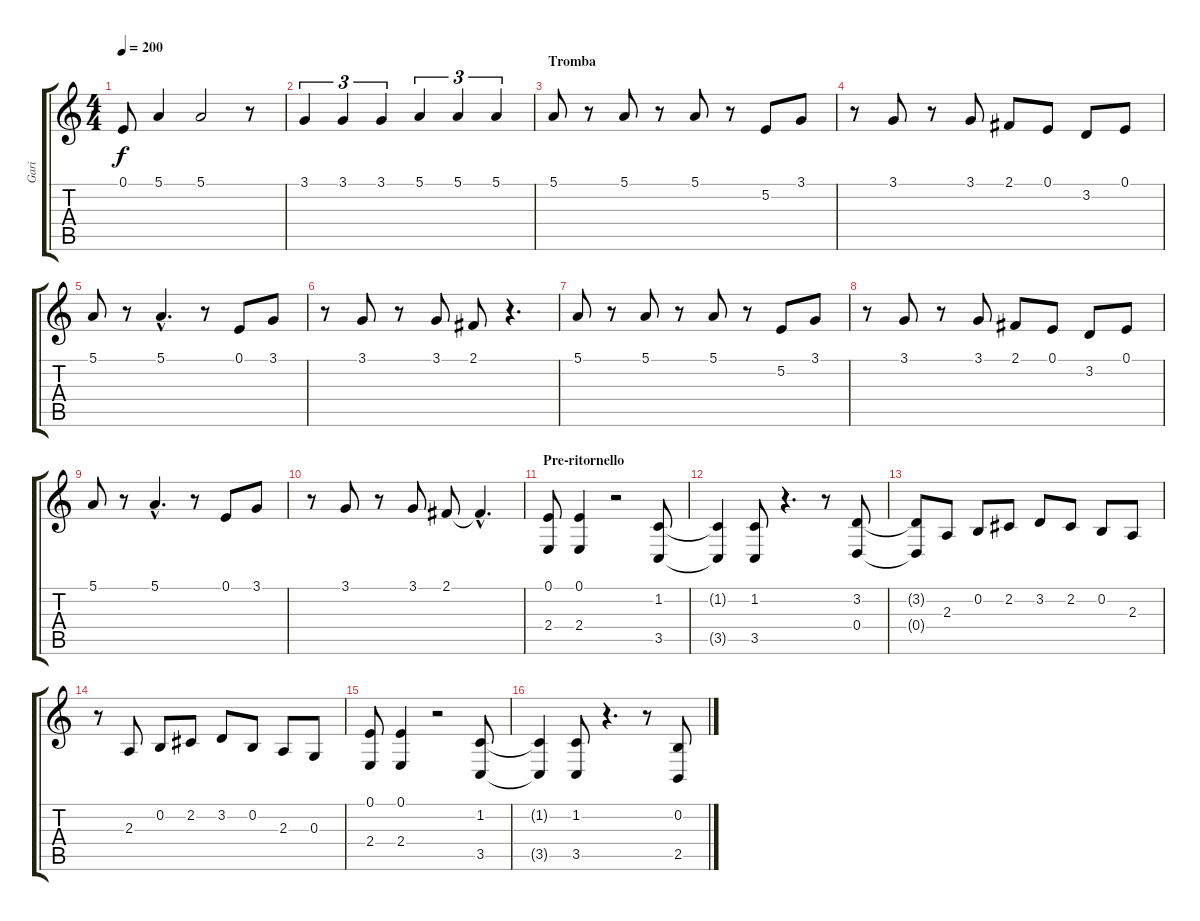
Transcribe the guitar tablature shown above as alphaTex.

\track ("Gari" "Gari") {instrument trombone}
\staff {score tabs}
\tuning (E4 B3 G3 D3 A2 E2) {hide}
\ts (4 4)
\tempo 200
\clef g2
\ks c
0.1.8{dy f} 5.1.4 5.1.2 r.8 |
3.1.4{tu (3 2)} 3.1.4{tu (3 2)} 3.1.4{tu (3 2)} 5.1.4{tu (3 2)} 5.1.4{tu (3 2)} 5.1.4{tu (3 2)} |
\section ("" "Tromba")
5.1.8 r.8 5.1.8 r.8 5.1.8 r.8 5.2.8 3.1.8 |
r.8 3.1.8 r.8 3.1.8 2.1.8 0.1.8 3.2.8 0.1.8 |
5.1.8 r.8 5.1{hac}.4{d} r.8 0.1.8 3.1.8 |
r.8 3.1.8 r.8 3.1.8 2.1.8 r.4{d} |
5.1.8 r.8 5.1.8 r.8 5.1.8 r.8 5.2.8 3.1.8 |
r.8 3.1.8 r.8 3.1.8 2.1.8 0.1.8 3.2.8 0.1.8 |
5.1.8 r.8 5.1{hac}.4{d} r.8 0.1.8 3.1.8 |
r.8 3.1.8 r.8 3.1.8 2.1.8 2.1{hac t}.4{d} |
\section ("" "Pre-ritornello")
(0.1 2.4).8 (0.1 2.4).4 r.2 (1.2 3.5).8 |
(1.2{t} 3.5{t}).4 (1.2 3.5).8 r.4{d} r.8 (3.2 0.4).8 |
(3.2{t} 0.4{t}).8 2.3.8 0.2.8 2.2.8 3.2.8 2.2.8 0.2.8 2.3.8 |
r.8 2.3.8 0.2.8 2.2.8 3.2.8 0.2.8 2.3.8 0.3.8 |
(0.1 2.4).8 (0.1 2.4).4 r.2 (1.2 3.5).8 |
(1.2{t} 3.5{t}).4 (1.2 3.5).8 r.4{d} r.8 (0.2 2.5).8
